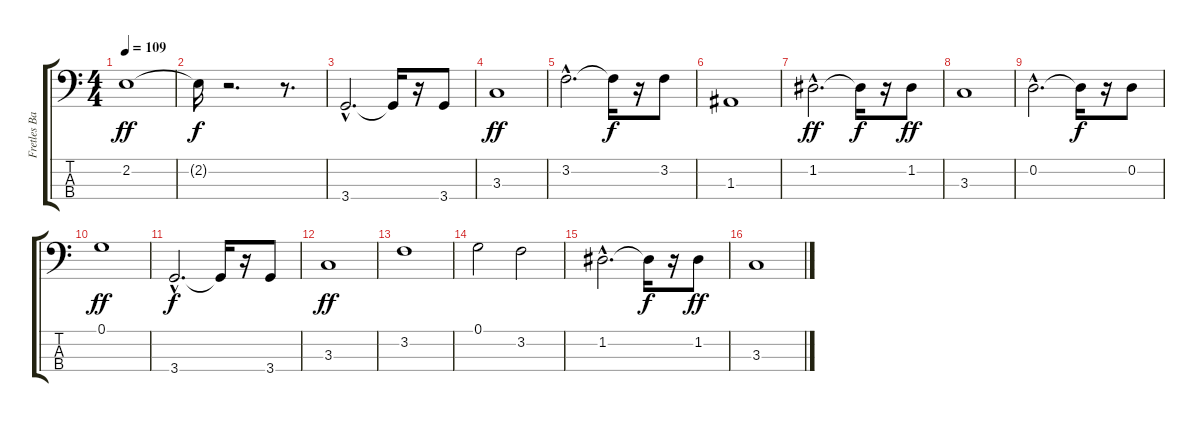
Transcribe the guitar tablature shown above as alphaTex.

\track ("Fretles Bass" "Fretles Ba") {instrument fretlessbass}
\staff {score tabs}
\tuning (G2 D2 A1 E1) {hide}
\ts (4 4)
\tempo 109
\clef f4
\ks c
2.2.1{dy ff} |
2.2{t}.16{dy f} r.2{d} r.8{d} |
3.4{hac}.2{d} 3.4{t}.16 r.16 3.4.8 |
3.3.1{dy ff} |
3.2{hac}.2{d} 3.2{t}.16{dy f} r.16 3.2.8 |
1.3.1 |
1.2{hac}.2{d dy ff} 1.2{t}.16{dy f} r.16 1.2.8{dy ff} |
3.3.1 |
0.2{hac}.2{d} 0.2{t}.16{dy f} r.16 0.2.8 |
0.1.1{dy ff} |
3.4{hac}.2{d dy f} 3.4{t}.16 r.16 3.4.8 |
3.3.1{dy ff} |
3.2.1 |
0.1.2 3.2.2 |
1.2{hac}.2{d} 1.2{t}.16{dy f} r.16 1.2.8{dy ff} |
3.3.1
